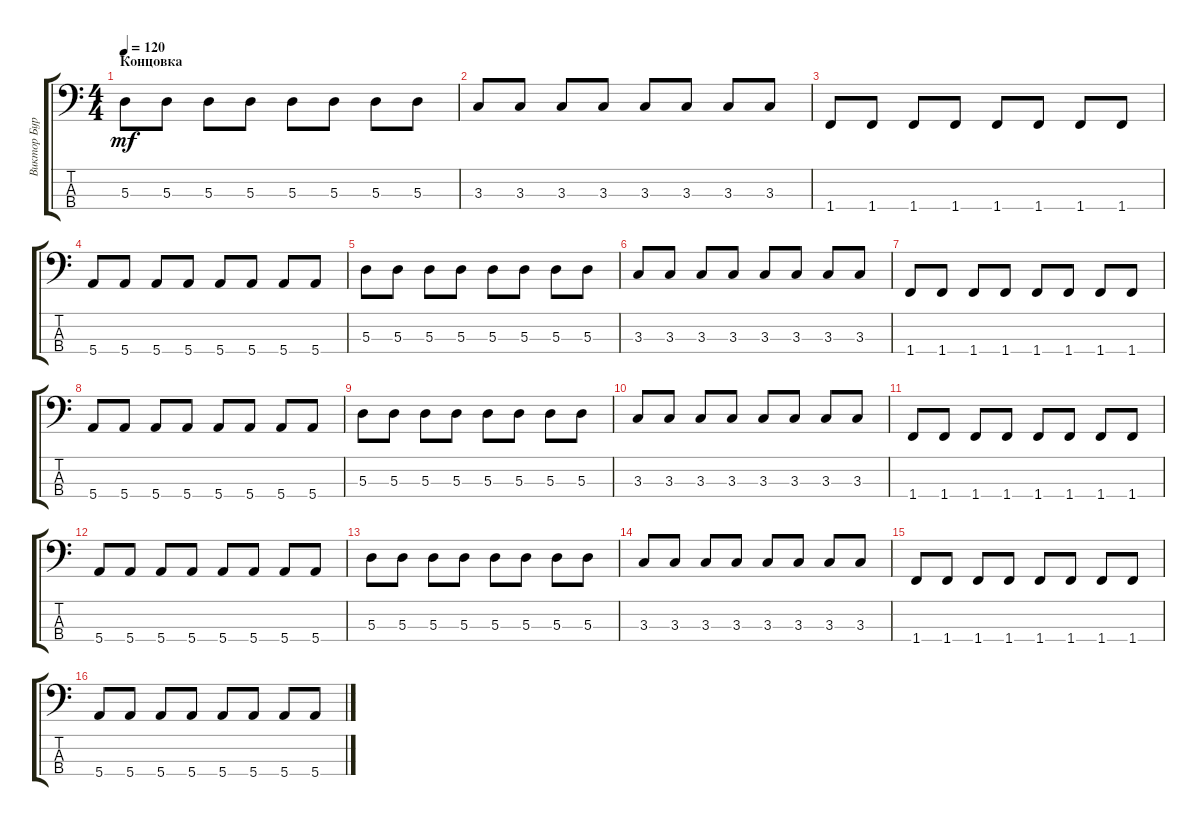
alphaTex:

\track ("Виктор Бурко" "Виктор Бур") {instrument electricbassfinger}
\staff {score tabs}
\tuning (G2 D2 A1 E1) {hide}
\ts (4 4)
\section ("" "Концовка")
\tempo 120
\clef f4
\ks c
5.3.8{dy mf} 5.3.8 5.3.8 5.3.8 5.3.8 5.3.8 5.3.8 5.3.8 |
3.3.8 3.3.8 3.3.8 3.3.8 3.3.8 3.3.8 3.3.8 3.3.8 |
1.4.8 1.4.8 1.4.8 1.4.8 1.4.8 1.4.8 1.4.8 1.4.8 |
5.4.8 5.4.8 5.4.8 5.4.8 5.4.8 5.4.8 5.4.8 5.4.8 |
5.3.8 5.3.8 5.3.8 5.3.8 5.3.8 5.3.8 5.3.8 5.3.8 |
3.3.8 3.3.8 3.3.8 3.3.8 3.3.8 3.3.8 3.3.8 3.3.8 |
1.4.8 1.4.8 1.4.8 1.4.8 1.4.8 1.4.8 1.4.8 1.4.8 |
5.4.8 5.4.8 5.4.8 5.4.8 5.4.8 5.4.8 5.4.8 5.4.8 |
5.3.8 5.3.8 5.3.8 5.3.8 5.3.8 5.3.8 5.3.8 5.3.8 |
3.3.8 3.3.8 3.3.8 3.3.8 3.3.8 3.3.8 3.3.8 3.3.8 |
1.4.8 1.4.8 1.4.8 1.4.8 1.4.8 1.4.8 1.4.8 1.4.8 |
5.4.8 5.4.8 5.4.8 5.4.8 5.4.8 5.4.8 5.4.8 5.4.8 |
5.3.8 5.3.8 5.3.8 5.3.8 5.3.8 5.3.8 5.3.8 5.3.8 |
3.3.8 3.3.8 3.3.8 3.3.8 3.3.8 3.3.8 3.3.8 3.3.8 |
1.4.8 1.4.8 1.4.8 1.4.8 1.4.8 1.4.8 1.4.8 1.4.8 |
5.4.8 5.4.8 5.4.8 5.4.8 5.4.8 5.4.8 5.4.8 5.4.8
